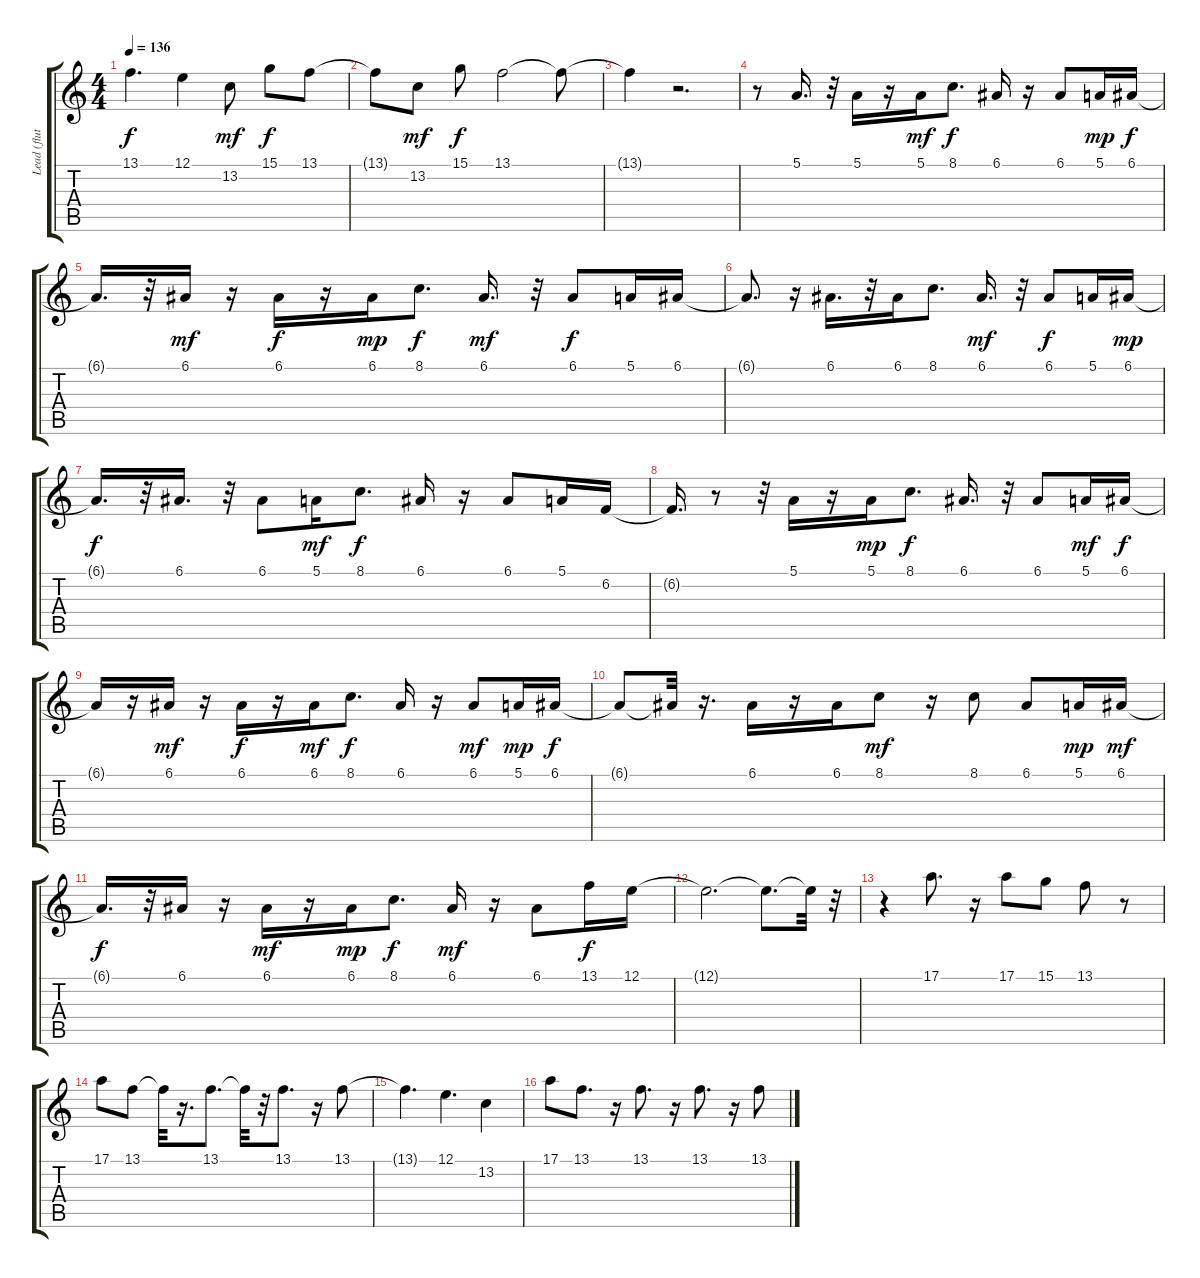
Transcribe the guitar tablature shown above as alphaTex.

\track ("Lead (flute)" "Lead (flut") {instrument flute}
\staff {score tabs}
\tuning (E4 B3 G3 D3 A2 E2) {hide}
\ts (4 4)
\tempo 136
\clef g2
\ks c
13.1{t}.4{d dy f} 12.1.4 13.2.8{dy mf} 15.1.8{dy f} 13.1.8 |
13.1{t}.8 13.2.8{dy mf} 15.1.8{dy f} 13.1.2 13.1{t}.8 |
13.1{t}.4 r.2{d} |
r.8 5.1.16{d} r.32 5.1.16 r.16 5.1.16{dy mf} 8.1.8{d dy f} 6.1.16 r.16 6.1.8 5.1.16{dy mp} 6.1.16{dy f} |
6.1{t}.16{d} r.32 6.1.16{dy mf} r.16 6.1.16{dy f} r.16 6.1.16{dy mp} 8.1.8{d dy f} 6.1.16{d dy mf} r.32 6.1.8{dy f} 5.1.16 6.1.16 |
6.1{t}.8{d} r.16 6.1.16{d} r.32 6.1.16 8.1.8{d} 6.1.16{d dy mf} r.32 6.1.8{dy f} 5.1.16 6.1.16{dy mp} |
6.1{t}.16{d dy f} r.32 6.1.16{d} r.32 6.1.8 5.1.16{dy mf} 8.1.8{d dy f} 6.1.16 r.16 6.1.8 5.1.16 6.2.16 |
6.2{t}.16{d} r.8 r.32 5.1.16 r.16 5.1.16{dy mp} 8.1.8{d dy f} 6.1.16{d} r.32 6.1.8 5.1.16{dy mf} 6.1.16{dy f} |
6.1{t}.16 r.16 6.1.16{dy mf} r.16 6.1.16{dy f} r.16 6.1.16{dy mf} 8.1.8{d dy f} 6.1.16 r.16 6.1.8{dy mf} 5.1.16{dy mp} 6.1.16{dy f} |
6.1{t}.8 6.1{t}.32 r.16{d} 6.1.16 r.16 6.1.16 8.1.8{dy mf} r.16 8.1.8 6.1.8 5.1.16{dy mp} 6.1.16{dy mf} |
6.1{t}.16{d dy f} r.32 6.1.16 r.16 6.1.16{dy mf} r.16 6.1.16{dy mp} 8.1.8{d dy f} 6.1.16{dy mf} r.16 6.1.8 13.1.16{dy f} 12.1.16 |
12.1{t}.2{d} 12.1{t}.8{d} 12.1{t}.32 r.32 |
r.4 17.1.8{d} r.16 17.1.8 15.1.8 13.1.8 r.8 |
17.1.8 13.1.8 13.1{t}.32 r.16{d} 13.1.8{d} 13.1{t}.32 r.32 13.1.8{d} r.16 13.1.8 |
13.1{t}.4{d} 12.1.4{d} 13.2.4 |
17.1.8 13.1.8{d} r.16 13.1.8{d} r.16 13.1.8{d} r.16 13.1.8
